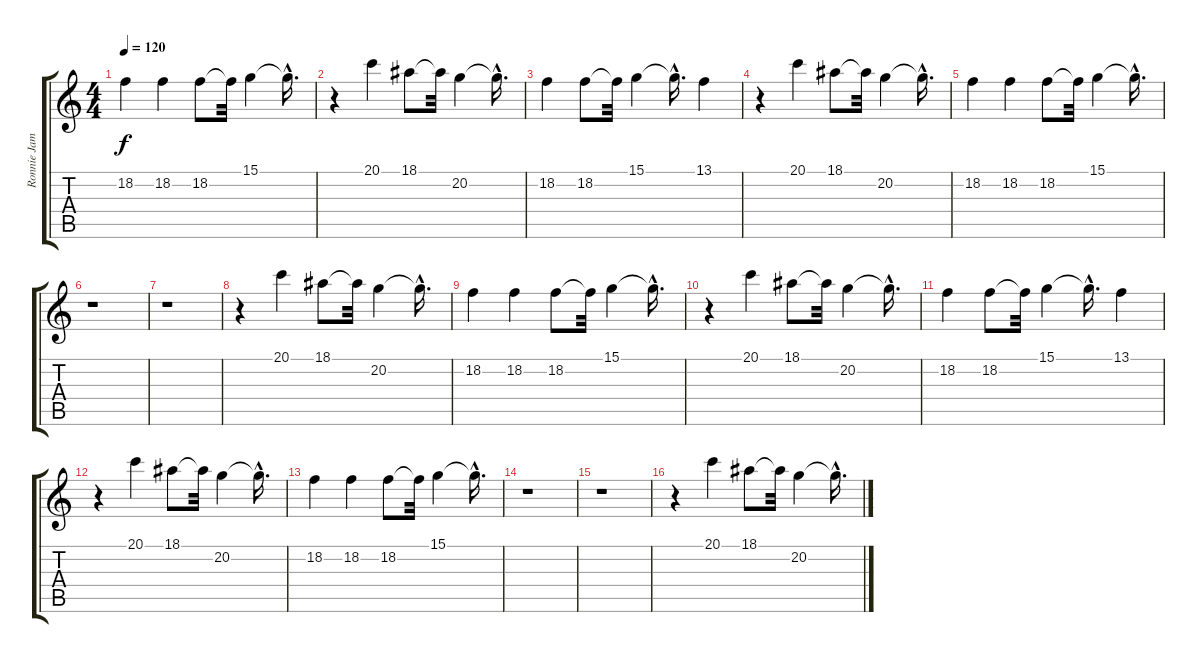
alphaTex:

\track ("Ronnie James Dio" "Ronnie Jam") {instrument choiraahs}
\staff {score tabs}
\tuning (E4 B3 G3 D3 A2 E2) {hide}
\ts (4 4)
\tempo 120
\clef g2
\ks c
18.2.4{dy f} 18.2.4 18.2.8 18.2{t}.32 15.1.4 15.1{hac t}.16{d} |
r.4 20.1.4 18.1.8 18.1{t}.32 20.2.4 20.2{hac t}.16{d} |
18.2.4 18.2.8 18.2{t}.32 15.1.4 15.1{hac t}.16{d} 13.1.4 |
r.4 20.1.4 18.1.8 18.1{t}.32 20.2.4 20.2{hac t}.16{d} |
18.2.4 18.2.4 18.2.8 18.2{t}.32 15.1.4 15.1{hac t}.16{d} |
r.1 |
r.1 |
r.4 20.1.4 18.1.8 18.1{t}.32 20.2.4 20.2{hac t}.16{d} |
18.2.4 18.2.4 18.2.8 18.2{t}.32 15.1.4 15.1{hac t}.16{d} |
r.4 20.1.4 18.1.8 18.1{t}.32 20.2.4 20.2{hac t}.16{d} |
18.2.4 18.2.8 18.2{t}.32 15.1.4 15.1{hac t}.16{d} 13.1.4 |
r.4 20.1.4 18.1.8 18.1{t}.32 20.2.4 20.2{hac t}.16{d} |
18.2.4 18.2.4 18.2.8 18.2{t}.32 15.1.4 15.1{hac t}.16{d} |
r.1 |
r.1 |
r.4 20.1.4 18.1.8 18.1{t}.32 20.2.4 20.2{hac t}.16{d}
